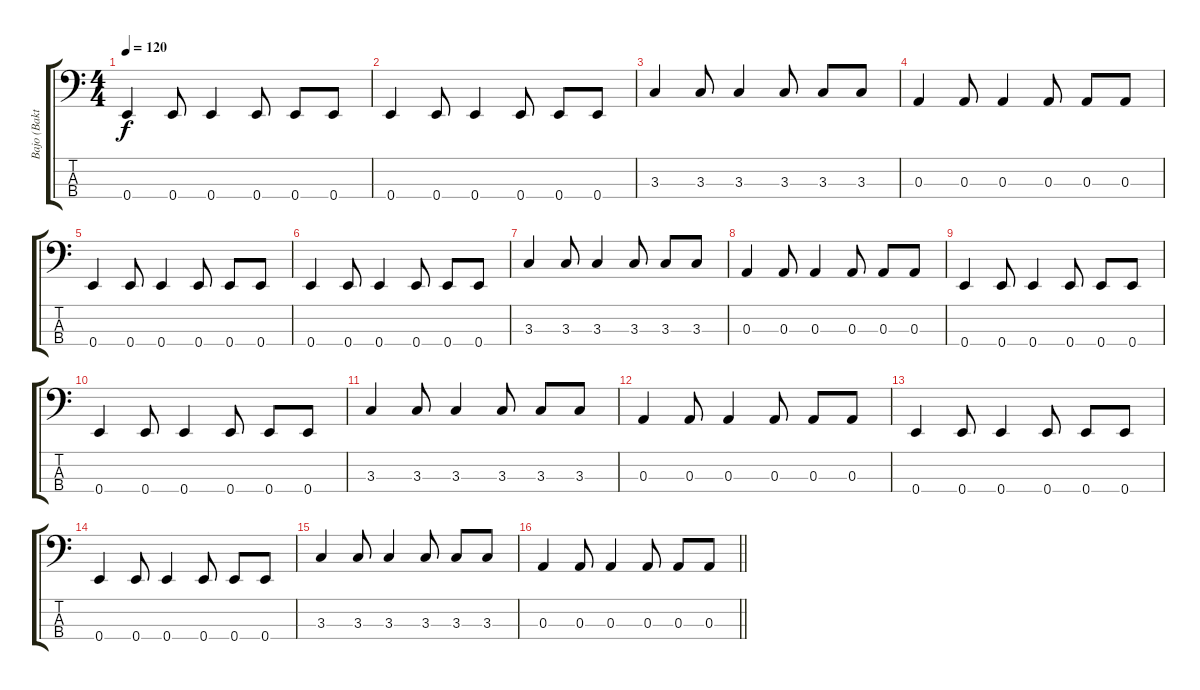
\track ("Bajo (Baktrik)" "Bajo (Bakt") {instrument electricbasspick}
\staff {score tabs}
\tuning (G2 D2 A1 E1) {hide}
\ts (4 4)
\tempo 120
\clef f4
\ks c
0.4.4{dy f} 0.4.8 0.4.4 0.4.8 0.4.8 0.4.8 |
0.4.4 0.4.8 0.4.4 0.4.8 0.4.8 0.4.8 |
3.3.4 3.3.8 3.3.4 3.3.8 3.3.8 3.3.8 |
0.3.4 0.3.8 0.3.4 0.3.8 0.3.8 0.3.8 |
0.4.4 0.4.8 0.4.4 0.4.8 0.4.8 0.4.8 |
0.4.4 0.4.8 0.4.4 0.4.8 0.4.8 0.4.8 |
3.3.4 3.3.8 3.3.4 3.3.8 3.3.8 3.3.8 |
0.3.4 0.3.8 0.3.4 0.3.8 0.3.8 0.3.8 |
0.4.4 0.4.8 0.4.4 0.4.8 0.4.8 0.4.8 |
0.4.4 0.4.8 0.4.4 0.4.8 0.4.8 0.4.8 |
3.3.4 3.3.8 3.3.4 3.3.8 3.3.8 3.3.8 |
0.3.4 0.3.8 0.3.4 0.3.8 0.3.8 0.3.8 |
0.4.4 0.4.8 0.4.4 0.4.8 0.4.8 0.4.8 |
0.4.4 0.4.8 0.4.4 0.4.8 0.4.8 0.4.8 |
3.3.4 3.3.8 3.3.4 3.3.8 3.3.8 3.3.8 |
\barLineRight lightlight
0.3.4 0.3.8 0.3.4 0.3.8 0.3.8 0.3.8
